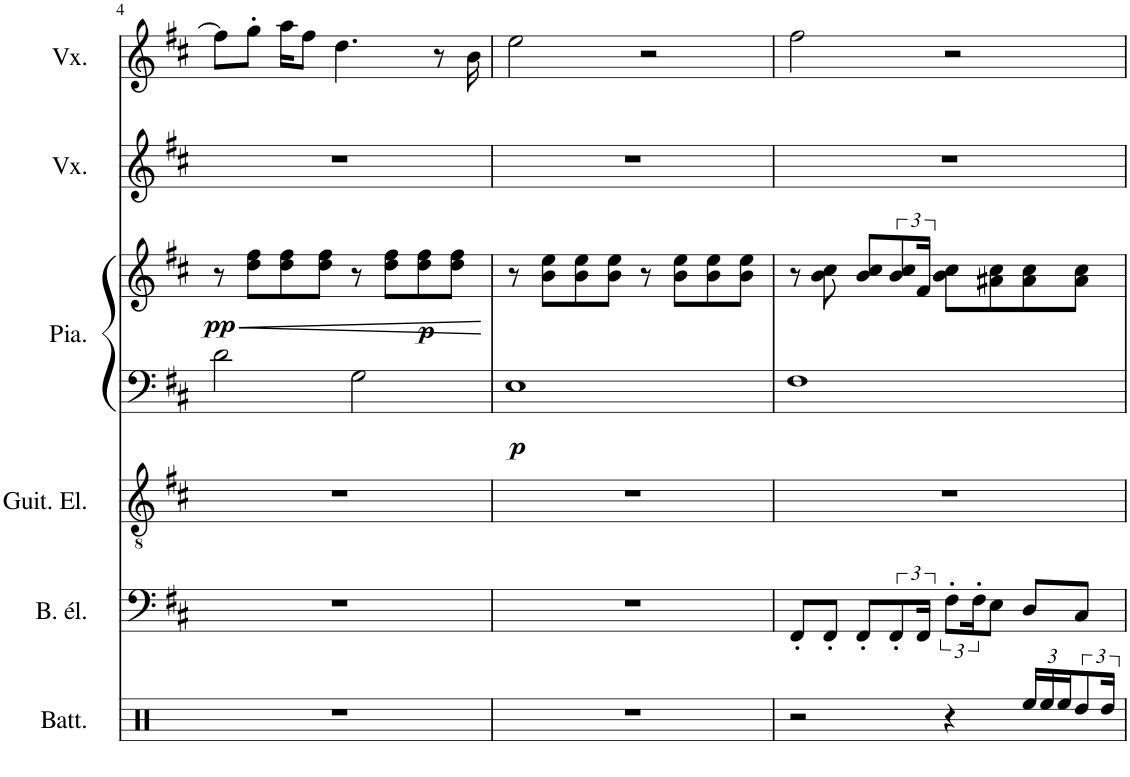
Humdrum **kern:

**kern	**kern	**kern	**kern	**kern	**dynam	**kern	**kern
*part6	*part5	*part4	*part3	*part3	*part3	*part2	*part1
*staff7	*staff6	*staff5	*staff4	*staff3	*staff3/4	*staff2	*staff1
*I"Batterie	*I"Basse électrique	*I"Guitare électrique	*I"Piano	*	*	*I"Voix	*I"Voix
*I'Batt.	*I'B. él.	*I'Guit. El.	*I'Pia.	*	*	*I'Vx.	*I'Vx.
!!LO:PB:g=z
*clefX	*clefF4	*clefGv2	*clefF4	*clefG2	*	*clefG2	*clefG2
*	*Trd7c12	*Trd-7c-12	*	*	*	*	*Trd4c7
*k[]	*k[f#c#]	*k[f#c#]	*k[f#c#]	*k[f#c#]	*	*k[f#c#]	*k[f#c#]
*M4/4	*M4/4	*M4/4	*M4/4	*M4/4	*	*M4/4	*M4/4
=4	=4	=4	=4	=4	=4	=4	=4
!	!	!	!	!	!LO:HP:b	!	!
!	!	!	!	!	!LO:DY:n=1:b	!	!
1r	1r	1r	2d\	8r	< pp	1r	8ff#\L]
.	.	.	.	8dd\ 8ff#\L	.	.	8gg'\J
.	.	.	.	8dd\ 8ff#\	.	.	16aa\KL
.	.	.	.	.	.	.	8ff#\J
.	.	.	.	8dd\ 8ff#\J	.	.	.
.	.	.	.	.	.	.	4.dd\
.	.	.	2G\	8r	.	.	.
.	.	.	.	8dd\ 8ff#\L	.	.	.
!	!	!	!	!	!LO:DY:n=2:b	!	!
.	.	.	.	8dd\ 8ff#\	p	.	.
.	.	.	.	.	.	.	8r
.	.	.	.	8dd\ 8ff#\J	.	.	.
.	.	.	.	.	.	.	16b\
.	.	.	.	.	[	.	.
=5	=5	=5	=5	=5	=5	=5	=5
!	!	!	!	!	!LO:DY:b=2	!	!
1r	1r	1r	1E	8r	p	1r	2ee\
.	.	.	.	8b\ 8ee\L	.	.	.
.	.	.	.	8b\ 8ee\	.	.	.
.	.	.	.	8b\ 8ee\J	.	.	.
.	.	.	.	8r	.	.	2r
.	.	.	.	8b\ 8ee\L	.	.	.
.	.	.	.	8b\ 8ee\	.	.	.
.	.	.	.	8b\ 8ee\J	.	.	.
=6	=6	=6	=6	=6	=6	=6	=6
2r	8FF#'/L	1r	1F#	8r	.	1r	2ff#\
.	8FF#'/J	.	.	8b\ 8cc#\	.	.	.
.	8FF#'/L	.	.	8b/ 8cc#/L	.	.	.
.	12FF#'/	.	.	12b/ 12cc#/	.	.	.
.	24FF#/Jk	.	.	24f#/Jk	.	.	.
4r	12F#'\L	.	.	8b\ 8cc#\L	.	.	2r
.	24F#'\K	.	.	.	.	.	.
.	8E\J	.	.	8a#X\ 8cc#\	.	.	.
*Xbrackettup	*	*	*	*	*	*	*
24Ree/LL	8D/L	.	.	8a#\ 8cc#\	.	.	.
24Ree/	.	.	.	.	.	.	.
24Ree/J	.	.	.	.	.	.	.
*brackettup	*	*	*	*	*	*	*
12Rdd/	8C#/J	.	.	8a#\ 8cc#\J	.	.	.
24Rdd/Jk	.	.	.	.	.	.	.
=	=	=	=	=	=	=	=
*-	*-	*-	*-	*-	*-	*-	*-
